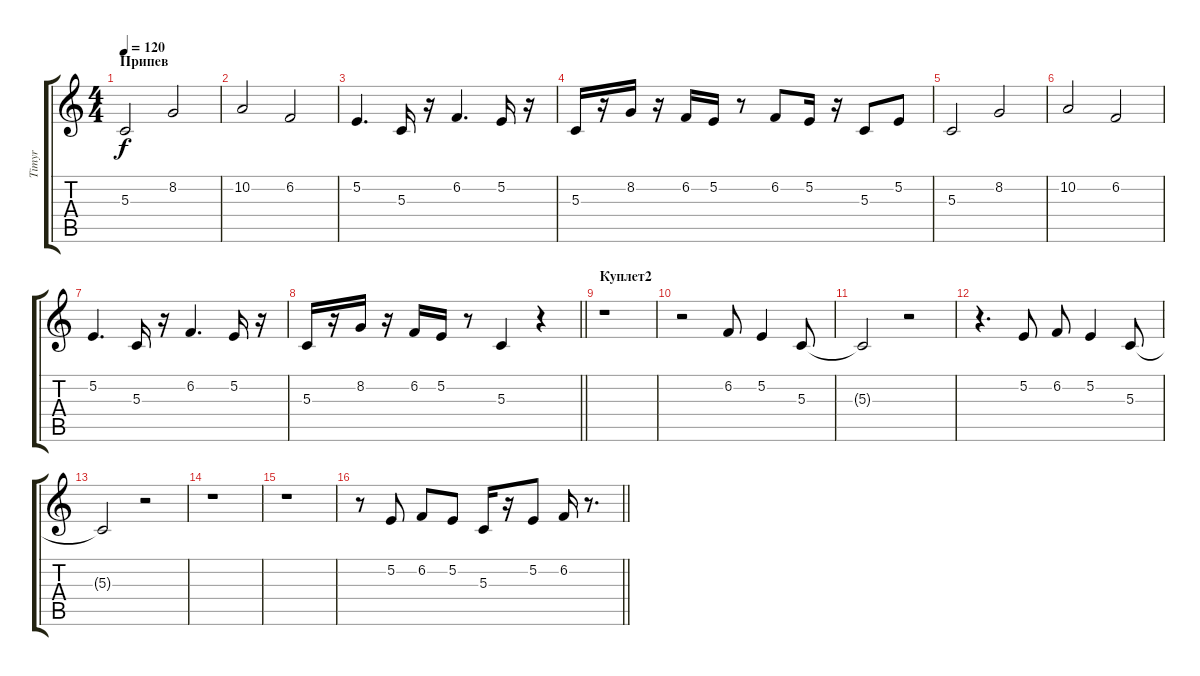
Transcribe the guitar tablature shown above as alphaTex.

\track ("Timyr" "Timyr") {instrument tuba}
\staff {score tabs}
\tuning (E4 B3 G3 D3 A2 E2) {hide}
\ts (4 4)
\section ("" "Припев")
\tempo 120
\clef g2
\ks c
5.3.2{dy f} 8.2.2 |
10.2.2 6.2.2 |
5.2.4{d} 5.3.16 r.16 6.2.4{d} 5.2.16 r.16 |
5.3.16 r.16 8.2.16 r.16 6.2.16 5.2.16 r.8 6.2.8 5.2.16 r.16 5.3.8 5.2.8 |
5.3.2 8.2.2 |
10.2.2 6.2.2 |
5.2.4{d} 5.3.16 r.16 6.2.4{d} 5.2.16 r.16 |
\barLineRight lightlight
5.3.16 r.16 8.2.16 r.16 6.2.16 5.2.16 r.8 5.3.4 r.4 |
\section ("" "Куплет2")
r.1 |
r.2 6.2.8 5.2.4 5.3.8 |
5.3{t}.2 r.2 |
r.4{d} 5.2.8 6.2.8 5.2.4 5.3.8 |
5.3{t}.2 r.2 |
r.1 |
r.1 |
\barLineRight lightlight
r.8 5.2.8 6.2.8 5.2.8 5.3.16 r.16 5.2.8 6.2.16 r.8{d}
